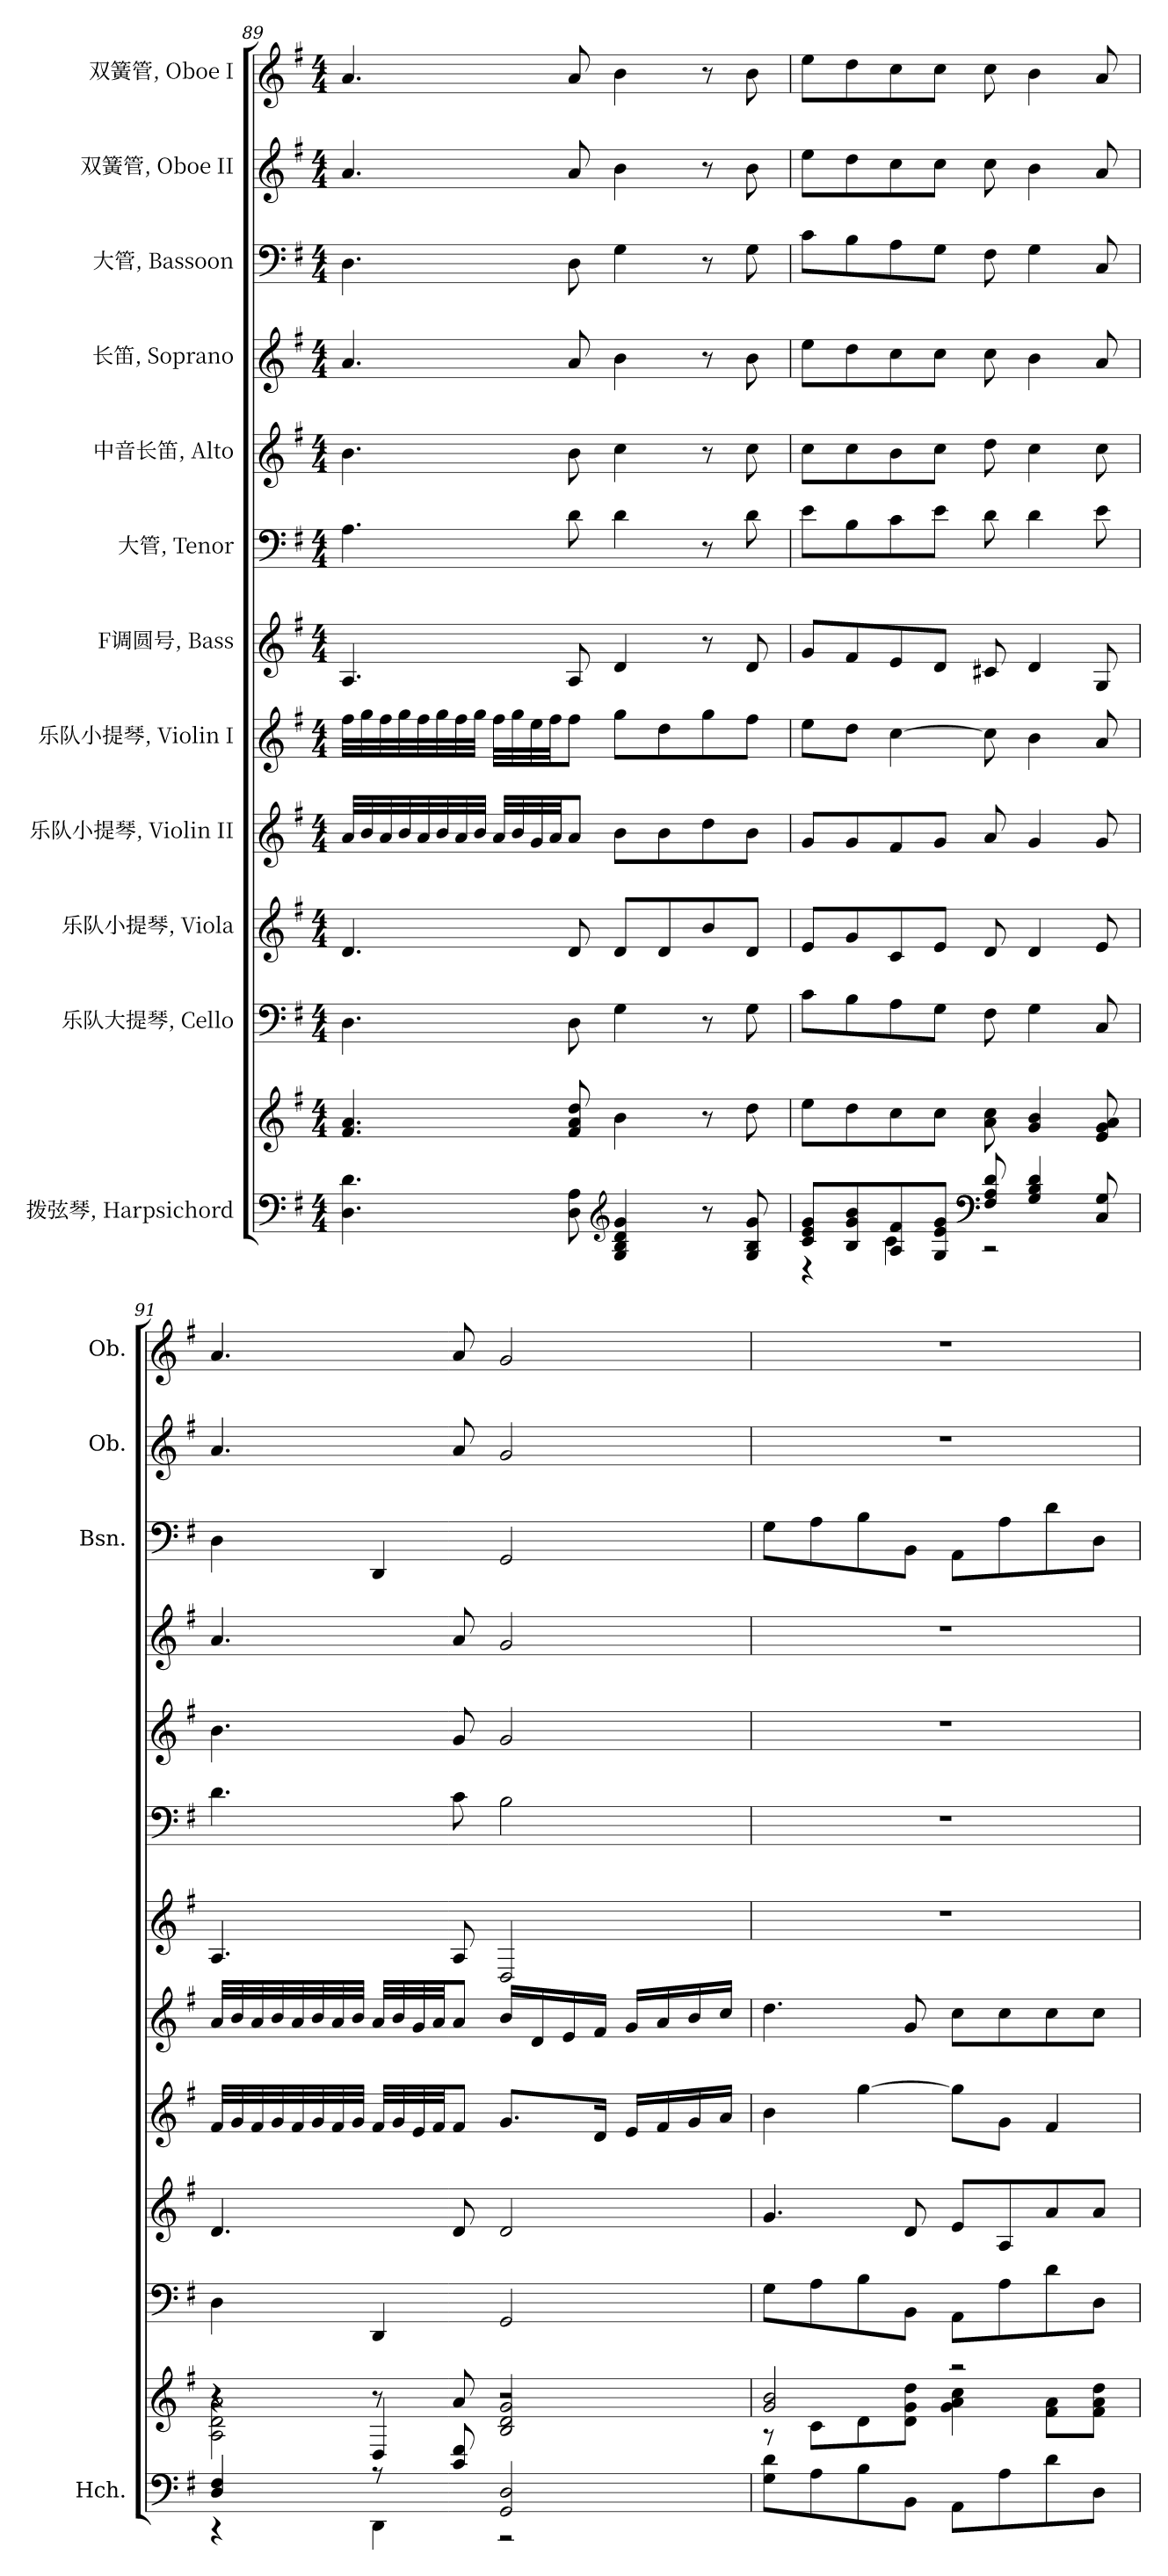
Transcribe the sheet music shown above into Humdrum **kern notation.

**kern	**kern	**kern	**kern	**kern	**kern	**kern	**kern	**kern	**kern	**kern	**kern	**kern
*part12	*part12	*part11	*part10	*part9	*part8	*part7	*part6	*part5	*part4	*part3	*part2	*part1
*staff13	*staff12	*staff11	*staff10	*staff9	*staff8	*staff7	*staff6	*staff5	*staff4	*staff3	*staff2	*staff1
*I"拨弦琴, Harpsichord	*	*I"乐队大提琴, Cello	*I"乐队小提琴, Viola	*I"乐队小提琴, Violin II	*I"乐队小提琴, Violin I	*I"F调圆号, Bass	*I"大管, Tenor	*I"中音长笛, Alto	*I"长笛, Soprano	*I"大管, Bassoon	*I"双簧管, Oboe II	*I"双簧管, Oboe I
*I'Hch.	*	*	*	*	*	*	*	*	*	*I'Bsn.	*I'Ob.	*I'Ob.
!!LO:PB:g=z
*clefF4	*clefG2	*clefF4	*clefG2	*clefG2	*clefG2	*clefG2	*clefF4	*clefG2	*clefG2	*clefF4	*clefG2	*clefG2
*	*	*	*	*	*	*ITrd4c7	*	*ITrd3c5	*	*	*	*
*k[f#]	*k[f#]	*k[f#]	*k[f#]	*k[f#]	*k[f#]	*k[]	*k[f#]	*k[f#c#]	*k[f#]	*k[f#]	*k[f#]	*k[f#]
*M4/4	*M4/4	*M4/4	*M4/4	*M4/4	*M4/4	*M4/4	*M4/4	*M4/4	*M4/4	*M4/4	*M4/4	*M4/4
=89	=89	=89	=89	=89	=89	=89	=89	=89	=89	=89	=89	=89
4.D\ 4.d\	4.f#/ 4.a/	4.D\	4.d/	32a/LLL	32ff#\LLL	4.D/	4.A\	4.f#\	4.a/	4.D\	4.a/	4.a/
.	.	.	.	32b/	32gg\	.	.	.	.	.	.	.
.	.	.	.	32a/	32ff#\	.	.	.	.	.	.	.
.	.	.	.	32b/	32gg\	.	.	.	.	.	.	.
.	.	.	.	32a/	32ff#\	.	.	.	.	.	.	.
.	.	.	.	32b/	32gg\	.	.	.	.	.	.	.
.	.	.	.	32a/	32ff#\	.	.	.	.	.	.	.
.	.	.	.	32b/JJJ	32gg\JJJ	.	.	.	.	.	.	.
.	.	.	.	32a/LLL	32ff#\LLL	.	.	.	.	.	.	.
.	.	.	.	32b/	32gg\	.	.	.	.	.	.	.
.	.	.	.	32g/	32ee\	.	.	.	.	.	.	.
.	.	.	.	32a/JJ	32ff#\JJ	.	.	.	.	.	.	.
8D\ 8A\	8f#/ 8a/ 8dd/	8D\	8d/	8a/J	8ff#\J	8D/	8d\	8f#\	8a/	8D\	8a/	8a/
*clefG2	*	*	*	*	*	*	*	*	*	*	*	*
4G/ 4B/ 4d/ 4g/	4b\	4G\	8d/L	8b\L	8gg\L	4G/	4d\	4g\	4b\	4G\	4b\	4b\
.	.	.	8d/	8b\	8dd\	.	.	.	.	.	.	.
8r	8r	8r	8b/	8dd\	8gg\	8r	8r	8r	8r	8r	8r	8r
8G/ 8B/ 8g/	8dd\	8G\	8d/J	8b\J	8ff#\J	8G/	8d\	8g\	8b\	8G\	8b\	8b\
=90	=90	=90	=90	=90	=90	=90	=90	=90	=90	=90	=90	=90
*^	*	*	*	*	*	*	*	*	*	*	*	*
8c/ 8e/ 8g/L	4r	8ee\L	8c\L	8e/L	8g/L	8ee\L	8c/L	8e\L	8g\L	8ee\L	8c\L	8ee\L	8ee\L
8B/ 8g/ 8b/	.	8dd\	8B\	8g/	8g/	8dd\J	8B/	8B\	8g\	8dd\	8B\	8dd\	8dd\
8A/ 8f#/	4c\	8cc\	8A\	8c/	8f#/	[4cc\	8A/	8c\	8f#\	8cc\	8A\	8cc\	8cc\
8G/ 8e/ 8g/J	.	8cc\J	8G\J	8e/J	8g/J	.	8G/J	8e\J	8g\J	8cc\J	8G\J	8cc\J	8cc\J
*clefF4	*	*	*	*	*	*	*	*	*	*	*	*	*
8F#/ 8A/ 8d/	2r	8a\ 8cc\	8F#\	8d/	8a/	8cc\]	8F#X/	8d\	8a\	8cc\	8F#\	8cc\	8cc\
4G/ 4B/ 4d/	.	4g/ 4b/	4G\	4d/	4g/	4b\	4G/	4d\	4g\	4b\	4G\	4b\	4b\
8C/ 8G/	.	8e/ 8g/ 8a/	8C/	8e/	8g/	8a/	8C/	8e\	8g\	8a/	8C/	8a/	8a/
!!LO:PB:g=z
=91	=91	=91	=91	=91	=91	=91	=91	=91	=91	=91	=91	=91	=91
*	*	*^	*	*	*	*	*	*	*	*	*	*	*
*	*	*	*^	*	*	*	*	*	*	*	*	*	*	*
4D/ 4F#/	4r	4r	2A\ 2d\ 2a\	4r	4D\	4.d/	32f#/LLL	32a/LLL	4.D/	4.d\	4.f#\	4.a/	4D\	4.a/	4.a/
.	.	.	.	.	.	.	32g/	32b/	.	.	.	.	.	.	.
.	.	.	.	.	.	.	32f#/	32a/	.	.	.	.	.	.	.
.	.	.	.	.	.	.	32g/	32b/	.	.	.	.	.	.	.
.	.	.	.	.	.	.	32f#/	32a/	.	.	.	.	.	.	.
.	.	.	.	.	.	.	32g/	32b/	.	.	.	.	.	.	.
.	.	.	.	.	.	.	32f#/	32a/	.	.	.	.	.	.	.
.	.	.	.	.	.	.	32g/JJJ	32b/JJJ	.	.	.	.	.	.	.
8r	4DD\	8r	.	4D/	4DD/	.	32f#/LLL	32a/LLL	.	.	.	.	4DD/	.	.
.	.	.	.	.	.	.	32g/	32b/	.	.	.	.	.	.	.
.	.	.	.	.	.	.	32e/	32g/	.	.	.	.	.	.	.
.	.	.	.	.	.	.	32f#/JJ	32a/JJ	.	.	.	.	.	.	.
8c/ 8f#/	.	8a/	.	.	.	8d/	8f#/J	8a/J	8D/	8c\	8d/	8a/	.	8a/	8a/
2GG/ 2D/	2r	2B/ 2d/ 2g/	2r	2r	2GG/	2d/	8.g/L	16b/LL	2GG/	2B\	2d/	2g/	2GG/	2g/	2g/
.	.	.	.	.	.	.	.	16d/	.	.	.	.	.	.	.
.	.	.	.	.	.	.	.	16e/	.	.	.	.	.	.	.
.	.	.	.	.	.	.	16d/Jk	16f#/JJ	.	.	.	.	.	.	.
.	.	.	.	.	.	.	16e/LL	16g/LL	.	.	.	.	.	.	.
.	.	.	.	.	.	.	16f#/	16a/	.	.	.	.	.	.	.
.	.	.	.	.	.	.	16g/	16b/	.	.	.	.	.	.	.
.	.	.	.	.	.	.	16a/JJ	16cc/JJ	.	.	.	.	.	.	.
*v	*v	*	*	*	*	*	*	*	*	*	*	*	*	*	*
*	*	*v	*v	*	*	*	*	*	*	*	*	*	*	*
=92	=92	=92	=92	=92	=92	=92	=92	=92	=92	=92	=92	=92	=92
8G\ 8d\L	2g/ 2b/	8r	8G\L	4.g/	4b\	4.dd\	1r	1r	1r	1r	8G\L	1r	1r
8A\	.	8c\L	8A\	.	.	.	.	.	.	.	8A\	.	.
8B\	.	8d\	8B\	.	[4gg\	.	.	.	.	.	8B\	.	.
8BB\J	.	8d\ 8g\ 8dd\J	8BB\J	8d/	.	8g/	.	.	.	.	8BB\J	.	.
8AA\L	2r	4g\ 4a\ 4cc\	8AA\L	8e/L	8gg\L]	8cc\L	.	.	.	.	8AA\L	.	.
8A\	.	.	8A\	8A/	8g\J	8cc\	.	.	.	.	8A\	.	.
8d\	.	8f#\ 8a\L	8d\	8a/	4f#/	8cc\	.	.	.	.	8d\	.	.
8D\J	.	8f#\ 8a\ 8dd\J	8D\J	8a/J	.	8cc\J	.	.	.	.	8D\J	.	.
*	*v	*v	*	*	*	*	*	*	*	*	*	*	*
=	=	=	=	=	=	=	=	=	=	=	=	=
*-	*-	*-	*-	*-	*-	*-	*-	*-	*-	*-	*-	*-
